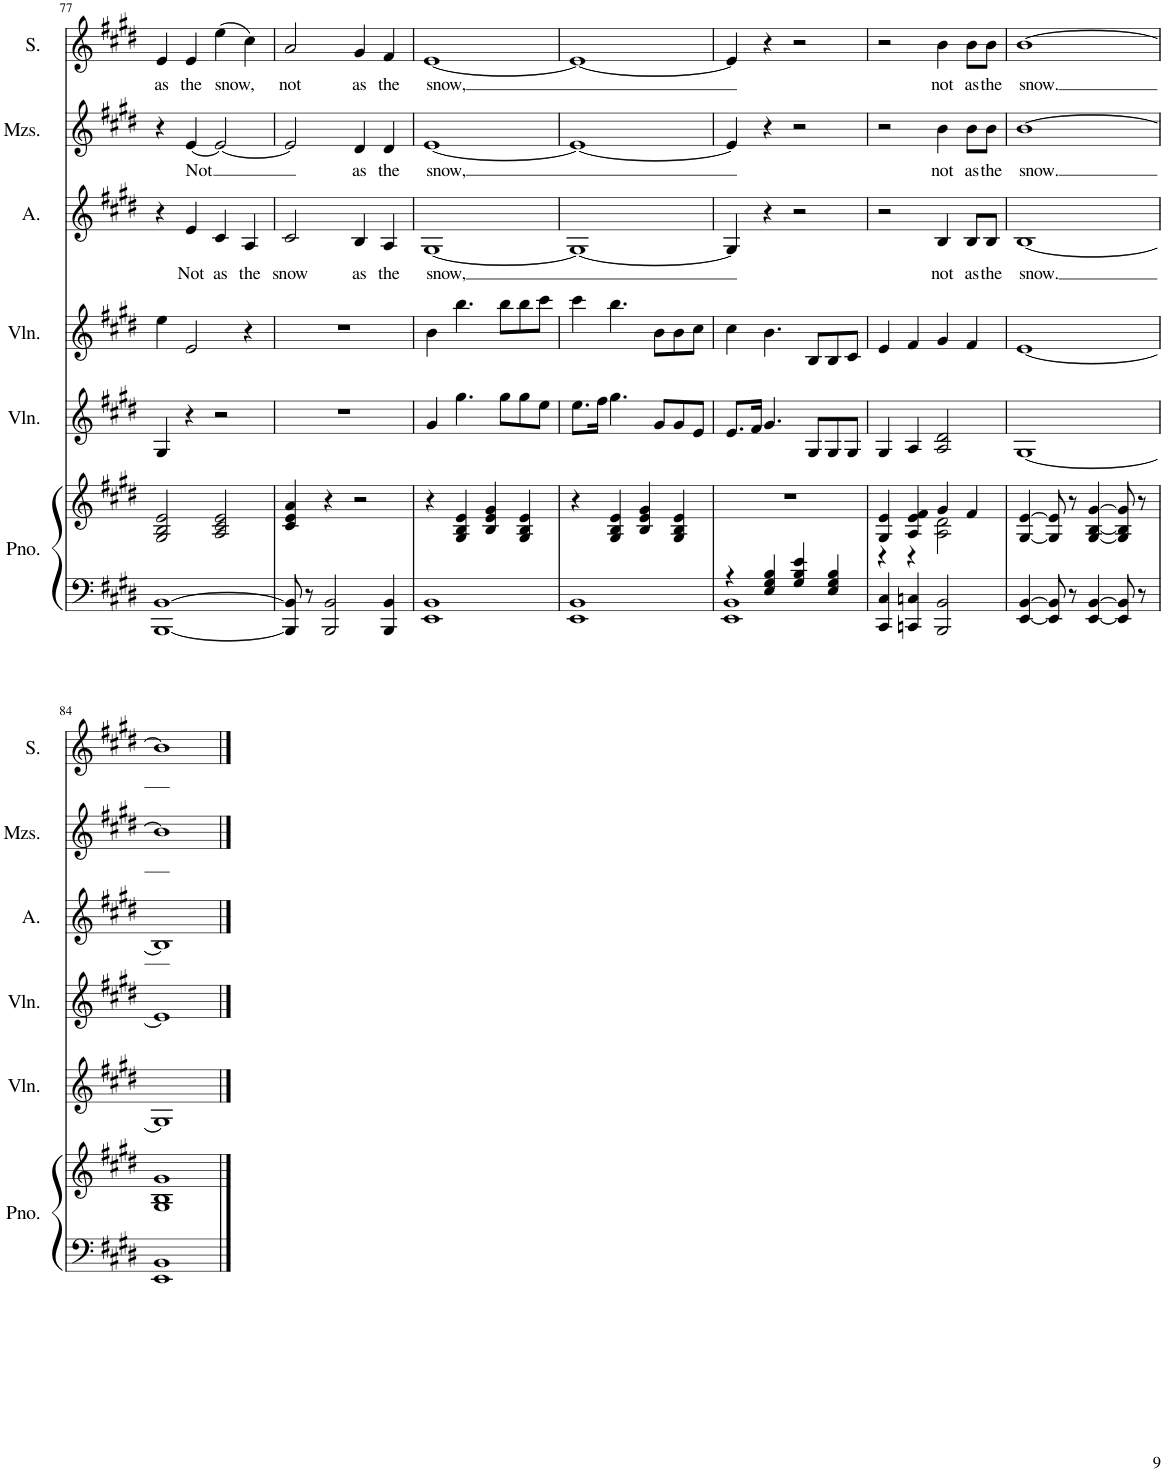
**kern	**kern	**kern	**kern	**kern	**text	**kern	**text	**kern	**text
*part6	*part6	*part5	*part4	*part3	*part3	*part2	*part2	*part1	*part1
*staff7	*staff6	*staff5	*staff4	*staff3	*staff3	*staff2	*staff2	*staff1	*staff1
*I"Piano	*	*I"Violin	*I"Violin	*I"Alto	*	*I"Mezzo-soprano	*	*I"Soprano	*
*I'Pno.	*	*I'Vln.	*I'Vln.	*I'A.	*	*I'Mzs.	*	*I'S.	*
!!LO:PB:g=z
*clefF4	*clefG2	*clefG2	*clefG2	*clefG2	*	*clefG2	*	*clefG2	*
*k[f#c#g#d#]	*k[f#c#g#d#]	*k[f#c#g#d#]	*k[f#c#g#d#]	*k[f#c#g#d#]	*	*k[f#c#g#d#]	*	*k[f#c#g#d#]	*
*M4/4	*M4/4	*M4/4	*M4/4	*M4/4	*	*M4/4	*	*M4/4	*
=77	=77	=77	=77	=77	=77	=77	=77	=77	=77
!	!	!	!	!	!	!	!	!	!LO:LY:b
[1BBB [1BB	2G#/ 2B/ 2e/	4G#/	4ee\	4r	.	4r	.	4e/	as
!	!	!	!	!	!LO:LY:b	!	!LO:LY:b	!	!LO:LY:b
.	.	4r	2e/	4e/	Not	[4e/	Not	4e/	the
!	!	!	!	!	!LO:LY:b	!	!	!	!LO:LY:b
.	2A/ 2c#/ 2e/	2r	.	4c#/	as	2e/_	.	(4ee\	snow,
!	!	!	!	!	!LO:LY:b	!	!	!	!
.	.	.	4r	4A/	the	.	.	4cc#\)	.
=78	=78	=78	=78	=78	=78	=78	=78	=78	=78
!	!	!	!	!	!LO:LY:b	!	!	!	!LO:LY:b
8BBB/] 8BB/]	4c#/ 4e/ 4a/	1r	1r	2c#/	snow	2e/]	.	2a/	not
8r	.	.	.	.	.	.	.	.	.
2BBB/ 2BB/	4r	.	.	.	.	.	.	.	.
!	!	!	!	!	!LO:LY:b	!	!LO:LY:b	!	!LO:LY:b
.	2r	.	.	4B/	as	4d#/	as	4g#/	as
!	!	!	!	!	!LO:LY:b	!	!LO:LY:b	!	!LO:LY:b
4BBB/ 4BB/	.	.	.	4A/	the	4d#/	the	4f#/	the
=79	=79	=79	=79	=79	=79	=79	=79	=79	=79
!	!	!	!	!	!LO:LY:b	!	!LO:LY:b	!	!LO:LY:b
1EE 1BB	4r	4g#/	4b\	[1G#	snow,	[1e	snow,	[1e	snow,
.	4G#/ 4B/ 4e/	4.gg#\	4.bb\	.	.	.	.	.	.
.	4B/ 4e/ 4g#/	.	.	.	.	.	.	.	.
.	.	8gg#\L	8bb\L	.	.	.	.	.	.
.	4G#/ 4B/ 4e/	8gg#\	8bb\	.	.	.	.	.	.
.	.	8ee\J	8ccc#\J	.	.	.	.	.	.
=80	=80	=80	=80	=80	=80	=80	=80	=80	=80
1EE 1BB	4r	8.ee\L	4ccc#\	1G#_	.	1e_	.	1e_	.
.	.	16ff#\Jk	.	.	.	.	.	.	.
.	4G#/ 4B/ 4e/	4.gg#\	4.bb\	.	.	.	.	.	.
.	4B/ 4e/ 4g#/	.	.	.	.	.	.	.	.
.	.	8g#/L	8b\L	.	.	.	.	.	.
.	4G#/ 4B/ 4e/	8g#/	8b\	.	.	.	.	.	.
.	.	8e/J	8cc#\J	.	.	.	.	.	.
=81	=81	=81	=81	=81	=81	=81	=81	=81	=81
*^	*	*	*	*	*	*	*	*	*
4r	1EE 1BB	1r	8.e/L	4cc#\	4G#/]	.	4e/]	.	4e/]	.
.	.	.	16f#/Jk	.	.	.	.	.	.	.
4E/ 4G#/ 4B/	.	.	4.g#/	4.b\	4r	.	4r	.	4r	.
4G#/ 4B/ 4e/	.	.	.	.	2r	.	2r	.	2r	.
.	.	.	8G#/L	8B/L	.	.	.	.	.	.
4E/ 4G#/ 4B/	.	.	8G#/	8B/	.	.	.	.	.	.
.	.	.	8G#/J	8c#/J	.	.	.	.	.	.
*v	*v	*	*	*	*	*	*	*	*	*
=82	=82	=82	=82	=82	=82	=82	=82	=82	=82
*	*^	*	*	*	*	*	*	*	*
4CC#/ 4C#/	4G#/ 4e/	4r	4G#/	4e/	2r	.	2r	.	2r	.
4CCn/ 4Cn/	4A/ 4e/ 4f#/	4r	4A/	4f#/	.	.	.	.	.	.
!	!	!	!	!	!	!LO:LY:b	!	!LO:LY:b	!	!LO:LY:b
2BBB/ 2BB/	4g#/	2A\ 2d#\	2A/ 2d#/	4g#/	4B/	not	4b\	not	4b\	not
!	!	!	!	!	!	!LO:LY:b	!	!LO:LY:b	!	!LO:LY:b
.	4f#/	.	.	4f#/	8B/L	as	8b\L	as	8b\L	as
!	!	!	!	!	!	!LO:LY:b	!	!LO:LY:b	!	!LO:LY:b
.	.	.	.	.	8B/J	the	8b\J	the	8b\J	the
*	*v	*v	*	*	*	*	*	*	*	*
=83	=83	=83	=83	=83	=83	=83	=83	=83	=83
!	!	!	!	!	!LO:LY:b	!	!LO:LY:b	!	!LO:LY:b
[4EE/ [4BB/	[4G#/ [4e/	[1G#	[1e	[1B	snow.	[1b	snow.	[1b	snow.
8EE/] 8BB/]	8G#/] 8e/]	.	.	.	.	.	.	.	.
8r	8r	.	.	.	.	.	.	.	.
[4EE/ [4BB/	[4G#/ [4B/ [4g#/	.	.	.	.	.	.	.	.
8EE/] 8BB/]	8G#/] 8B/] 8g#/]	.	.	.	.	.	.	.	.
8r	8r	.	.	.	.	.	.	.	.
!!LO:LB:g=z
=84	=84	=84	=84	=84	=84	=84	=84	=84	=84
1EE 1BB	1G# 1B 1g#	1G#]	1e]	1B]	.	1b]	.	1b]	.
==	==	==	==	==	==	==	==	==	==
*-	*-	*-	*-	*-	*-	*-	*-	*-	*-
